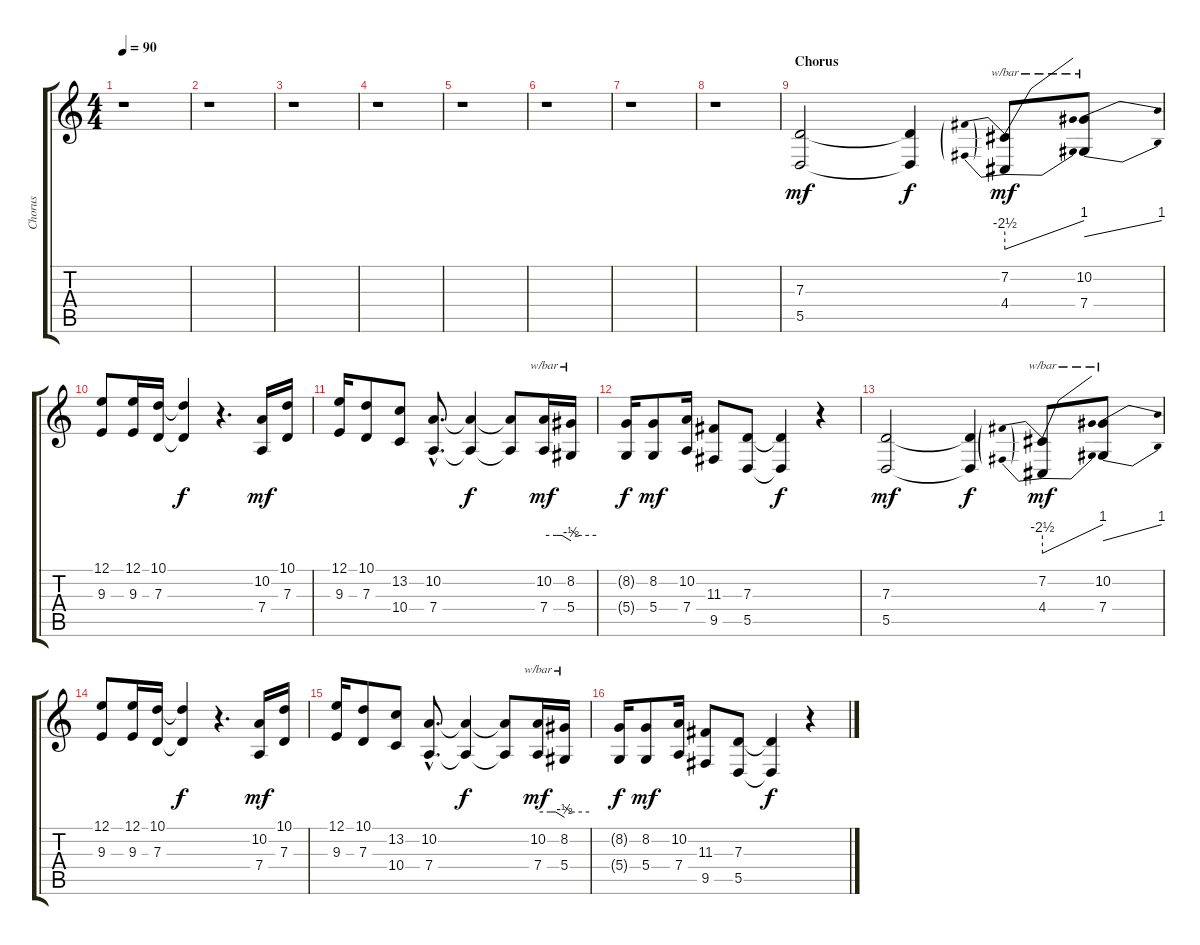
\track ("Chorus" "Chorus") {instrument lead2sawtooth}
\staff {score tabs}
\tuning (E4 B3 G3 D3 A2 E2) {hide}
\ts (4 4)
\tempo 90
\clef g2
\ks c
r.1{dy mf} |
r.1 |
r.1 |
r.1 |
r.1 |
r.1 |
r.1 |
r.1 |
\section ("" "Chorus")
(7.3 5.5).2 (7.3{t} 5.5{t}).4{dy f} (7.2 4.4).8{tbe (predivedive default 0 -10 60 4) dy mf} (10.2 7.4).8{tbe (dive default 0 -2 60 4)} |
(12.1 9.3).8 (12.1 9.3).16 (10.1 7.3).16 (10.1{t} 7.3{t}).4{dy f} r.4{d} (10.2 7.4).16{dy mf} (10.1 7.3).16 |
(12.1 9.3).16 (10.1 7.3).8 (13.2 10.4).8 (10.2{hac} 7.4{hac}).8{d} (10.2{t} 7.4{t}).4{dy f} (10.2{t} 7.4{t}).8 (10.2 7.4).16{tbe (custom default 0 0 28 0 40 0 60 -2) dy mf} (8.2 5.4).16{tbe (custom default 0 2 15 0 60 0)} |
(8.2{t} 5.4{t}).16{dy f} (8.2 5.4).8{dy mf} (10.2 7.4).16 (11.3 9.5).8 (7.3 5.5).8 (7.3{t} 5.5{t}).4{dy f} r.4 |
(7.3 5.5).2{dy mf} (7.3{t} 5.5{t}).4{dy f} (7.2 4.4).8{tbe (predivedive default 0 -10 60 4) dy mf} (10.2 7.4).8{tbe (dive default 0 -2 60 4)} |
(12.1 9.3).8 (12.1 9.3).16 (10.1 7.3).16 (10.1{t} 7.3{t}).4{dy f} r.4{d} (10.2 7.4).16{dy mf} (10.1 7.3).16 |
(12.1 9.3).16 (10.1 7.3).8 (13.2 10.4).8 (10.2{hac} 7.4{hac}).8{d} (10.2{t} 7.4{t}).4{dy f} (10.2{t} 7.4{t}).8 (10.2 7.4).16{tbe (custom default 0 0 28 0 40 0 60 -2) dy mf} (8.2 5.4).16{tbe (custom default 0 2 15 0 60 0)} |
(8.2{t} 5.4{t}).16{dy f} (8.2 5.4).8{dy mf} (10.2 7.4).16 (11.3 9.5).8 (7.3 5.5).8 (7.3{t} 5.5{t}).4{dy f} r.4
